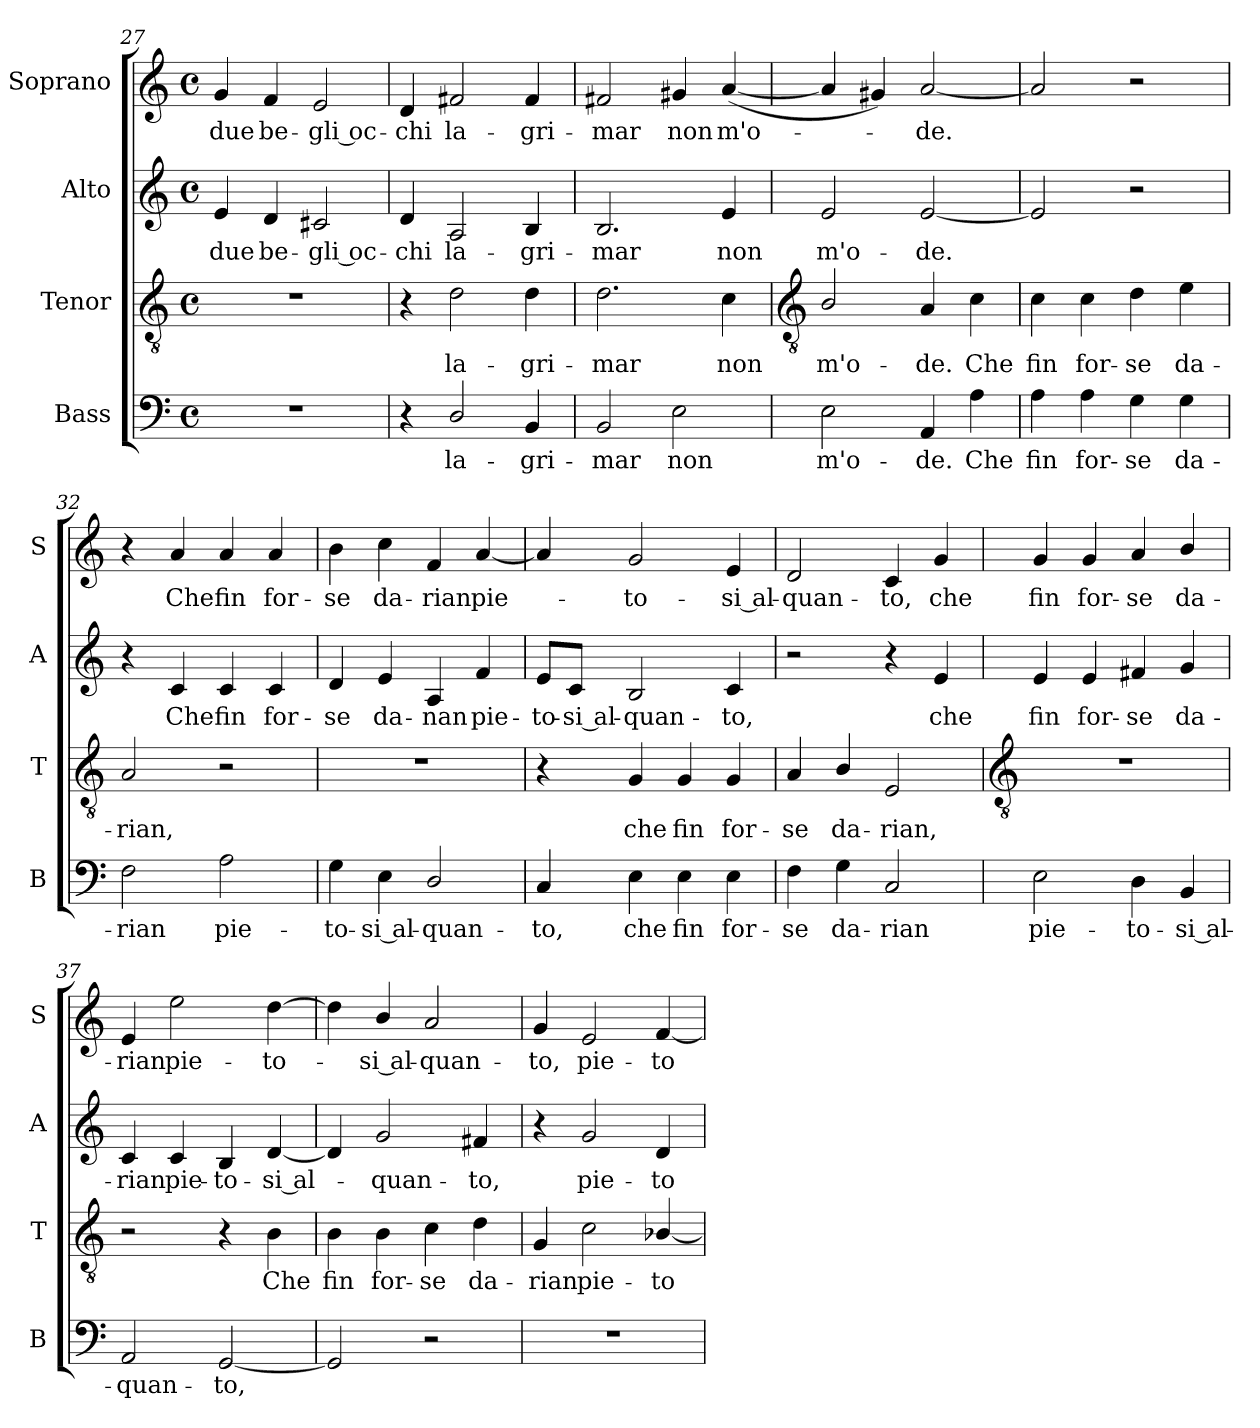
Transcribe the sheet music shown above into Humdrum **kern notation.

**kern	**text	**kern	**text	**kern	**text	**kern	**text
*part4	*part4	*part3	*part3	*part2	*part2	*part1	*part1
*staff4	*staff4	*staff3	*staff3	*staff2	*staff2	*staff1	*staff1
*I"Bass	*	*I"Tenor	*	*I"Alto	*	*I"Soprano	*
*I'B	*	*I'T	*	*I'A	*	*I'S	*
*clefF4	*	*clefGv2	*	*clefG2	*	*clefG2	*
*k[]	*	*k[]	*	*k[]	*	*k[]	*
*C:	*	*C:	*	*C:	*	*C:	*
*M4/4	*	*M4/4	*	*M4/4	*	*M4/4	*
*met(c)	*	*met(c)	*	*met(c)	*	*met(c)	*
=27	=27	=27	=27	=27	=27	=27	=27
!	!	!	!	!	!LO:LY:b	!	!LO:LY:b
1r	.	1r	.	4e	due	4g	due
!	!	!	!	!	!LO:LY:b	!	!LO:LY:b
.	.	.	.	4d	be-	4f	be-
!	!	!	!	!	!LO:LY:b	!	!LO:LY:b
.	.	.	.	2c#X	-gli oc-	2e	-gli oc-
=28	=28	=28	=28	=28	=28	=28	=28
!	!	!	!	!	!LO:LY:b	!	!LO:LY:b
4r	.	4r	.	4d	-chi	4d	-chi
!	!LO:LY:b	!	!LO:LY:b	!	!LO:LY:b	!	!LO:LY:b
2D/	la-	2d	la-	2A	la-	2f#X	la-
!	!LO:LY:b	!	!LO:LY:b	!	!LO:LY:b	!	!LO:LY:b
4BB	-gri-	4d	-gri-	4B	-gri-	4f#	-gri-
=29	=29	=29	=29	=29	=29	=29	=29
!	!LO:LY:b	!	!LO:LY:b	!	!LO:LY:b	!	!LO:LY:b
2BB	-mar	2.d	-mar	2.B	-mar	2f#X	-mar
!	!LO:LY:b	!	!	!	!	!	!LO:LY:b
2E	non	.	.	.	.	4g#X	non
!	!	!	!LO:LY:b	!	!LO:LY:b	!	!LO:LY:b
.	.	4c	non	4e	non	(<[4a	m'o-
!!LO:LB:g=z
=30	=30	=30	=30	=30	=30	=30	=30
*	*	*clefGv2	*	*	*	*	*
!	!LO:LY:b	!	!LO:LY:b	!	!LO:LY:b	!	!
2E	m'o-	2B/	m'o-	2e	m'o-	4a]	.
.	.	.	.	.	.	4g#X)	.
!	!LO:LY:b	!	!LO:LY:b	!	!LO:LY:b	!	!LO:LY:b
4AA	-de.	4A	-de.	[2e	-de.	[2a	de.
!	!LO:LY:b	!	!LO:LY:b	!	!	!	!
4A	Che	4c	Che	.	.	.	.
=31	=31	=31	=31	=31	=31	=31	=31
!	!LO:LY:b	!	!LO:LY:b	!	!	!	!
4A	fin	4c	fin	2e]	.	2a]	.
!	!LO:LY:b	!	!LO:LY:b	!	!	!	!
4A	for-	4c	for-	.	.	.	.
!	!LO:LY:b	!	!LO:LY:b	!	!	!	!
4G	-se	4d	-se	2r	.	2r	.
!	!LO:LY:b	!	!LO:LY:b	!	!	!	!
4G	da-	4e	da-	.	.	.	.
=32	=32	=32	=32	=32	=32	=32	=32
!	!LO:LY:b	!	!LO:LY:b	!	!	!	!
2F	-rian	2A	-rian,	4r	.	4r	.
!	!	!	!	!	!LO:LY:b	!	!LO:LY:b
.	.	.	.	4c	Che	4a	Che
!	!LO:LY:b	!	!	!	!LO:LY:b	!	!LO:LY:b
2A	pie-	2r	.	4c	fin	4a	fin
!	!	!	!	!	!LO:LY:b	!	!LO:LY:b
.	.	.	.	4c	for-	4a	for-
=33	=33	=33	=33	=33	=33	=33	=33
!	!LO:LY:b	!	!	!	!LO:LY:b	!	!LO:LY:b
4G	-to-	1r	.	4d	-se	4b	-se
!	!LO:LY:b	!	!	!	!LO:LY:b	!	!LO:LY:b
4E	-si al-	.	.	4e	da-	4cc	da-
!	!LO:LY:b	!	!	!	!LO:LY:b	!	!LO:LY:b
2D/	-quan-	.	.	4A	-nan	4f	-rian
!	!	!	!	!	!LO:LY:b	!	!LO:LY:b
.	.	.	.	4f	pie-	[4a	pie-
=34	=34	=34	=34	=34	=34	=34	=34
!	!LO:LY:b	!	!	!	!LO:LY:b	!	!
4C	-to,	4r	.	8e/L	-to-	4a]	.
!	!	!	!	!	!LO:LY:b	!	!
.	.	.	.	8c/J	-si al-	.	.
!	!LO:LY:b	!	!LO:LY:b	!	!LO:LY:b	!	!LO:LY:b
4E	che	4G	che	2B	-quan-	2g	to-
!	!LO:LY:b	!	!LO:LY:b	!	!	!	!
4E	fin	4G	fin	.	.	.	.
!	!LO:LY:b	!	!LO:LY:b	!	!LO:LY:b	!	!LO:LY:b
4E	for-	4G	for-	4c	-to,	4e	-si al-
=35	=35	=35	=35	=35	=35	=35	=35
!	!LO:LY:b	!	!LO:LY:b	!	!	!	!LO:LY:b
4F	-se	4A	-se	2r	.	2d	-quan-
!	!LO:LY:b	!	!LO:LY:b	!	!	!	!
4G	da-	4B/	da-	.	.	.	.
!	!LO:LY:b	!	!LO:LY:b	!	!	!	!LO:LY:b
2C	-rian	2E	-rian,	4r	.	4c	-to,
!	!	!	!	!	!LO:LY:b	!	!LO:LY:b
.	.	.	.	4e	che	4g	che
!!LO:LB:g=z
=36	=36	=36	=36	=36	=36	=36	=36
*	*	*clefGv2	*	*	*	*	*
!	!LO:LY:b	!	!	!	!LO:LY:b	!	!LO:LY:b
2E	pie-	1r	.	4e	fin	4g	fin
!	!	!	!	!	!LO:LY:b	!	!LO:LY:b
.	.	.	.	4e	for-	4g	for-
!	!LO:LY:b	!	!	!	!LO:LY:b	!	!LO:LY:b
4D	-to-	.	.	4f#X	-se	4a	-se
!	!LO:LY:b	!	!	!	!LO:LY:b	!	!LO:LY:b
4BB	-si al-	.	.	4g	da-	4b/	da-
=37	=37	=37	=37	=37	=37	=37	=37
!	!LO:LY:b	!	!	!	!LO:LY:b	!	!LO:LY:b
2AA	-quan-	2r	.	4c	-rian	4e	-rian
!	!	!	!	!	!LO:LY:b	!	!LO:LY:b
.	.	.	.	4c	pie-	2ee	pie-
!	!LO:LY:b	!	!	!	!LO:LY:b	!	!
[2GG	-to,	4r	.	4B	-to-	.	.
!	!	!	!LO:LY:b	!	!LO:LY:b	!	!LO:LY:b
.	.	4B	Che	[4d	-si al-	[4dd	-to-
=38	=38	=38	=38	=38	=38	=38	=38
!	!	!	!LO:LY:b	!	!	!	!
2GG]	.	4B	fin	4d]	.	4dd]	.
!	!	!	!LO:LY:b	!	!LO:LY:b	!	!LO:LY:b
.	.	4B	for-	2g	quan-	4b/	si al-
!	!	!	!LO:LY:b	!	!	!	!LO:LY:b
2r	.	4c	-se	.	.	2a	-quan-
!	!	!	!LO:LY:b	!	!LO:LY:b	!	!
.	.	4d	da-	4f#X	-to,	.	.
=39	=39	=39	=39	=39	=39	=39	=39
!	!	!	!LO:LY:b	!	!	!	!LO:LY:b
1r	.	4G	-rian	4r	.	4g	-to,
!	!	!	!LO:LY:b	!	!LO:LY:b	!	!LO:LY:b
.	.	2c	pie-	2g	pie-	2e	pie-
!	!	!	!LO:LY:b	!	!LO:LY:b	!	!LO:LY:b
.	.	[4B-X/	-to-	4d	-to-	[4f	-to-
=	=	=	=	=	=	=	=
*-	*-	*-	*-	*-	*-	*-	*-
